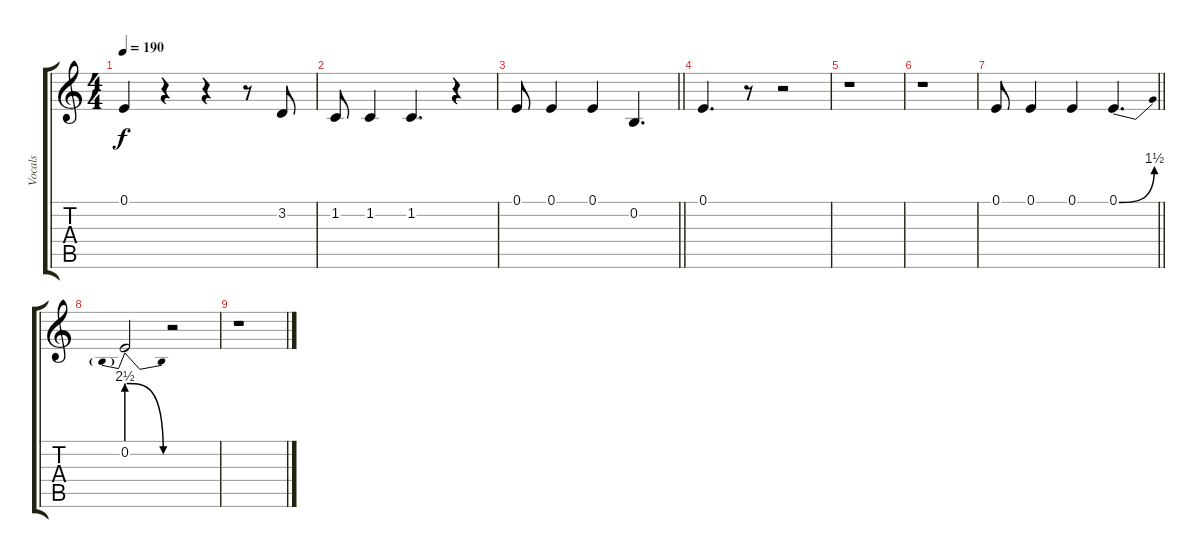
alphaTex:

\track ("Vocals" "Vocals") {instrument synthbrass1}
\staff {score tabs}
\tuning (E4 B3 G3 D3 A2 E2) {hide}
\ts (4 4)
\tempo 190
\clef g2
\ks c
0.1{t}.4{dy f} r.4 r.4 r.8 3.2.8 |
1.2.8 1.2.4 1.2.4{d} r.4 |
\barLineRight lightlight
0.1.8 0.1.4 0.1.4 0.2.4{d} |
\section ("" "")
0.1.4{d} r.8 r.2 |
r.1 |
r.1 |
\barLineRight lightlight
0.1.8 0.1.4 0.1.4 0.1{be (bend 0 0 60 6)}.4{d} |
0.2{be (prebendrelease 0 10 60 0)}.2 r.2 |
r.1
